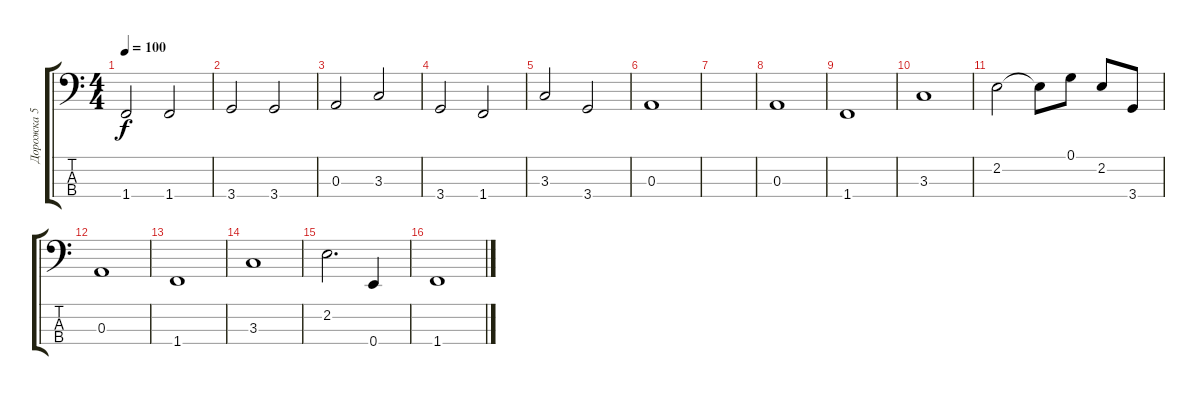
\track ("Дорожка 5" "Дорожка 5") {instrument electricbassfinger}
\staff {score tabs}
\tuning (G2 D2 A1 E1) {hide}
\ts (4 4)
\tempo 100
\clef f4
\ks c
1.4.2{dy f} 1.4.2 |
3.4.2 3.4.2 |
0.3.2 3.3.2 |
3.4.2 1.4.2 |
3.3.2 3.4.2 |
0.3.1 |
|
0.3.1 |
1.4.1 |
3.3.1 |
2.2.2 2.2{t}.8 0.1.8 2.2.8 3.4.8 |
0.3.1 |
1.4.1 |
3.3.1 |
2.2.2{d} 0.4.4 |
1.4.1
